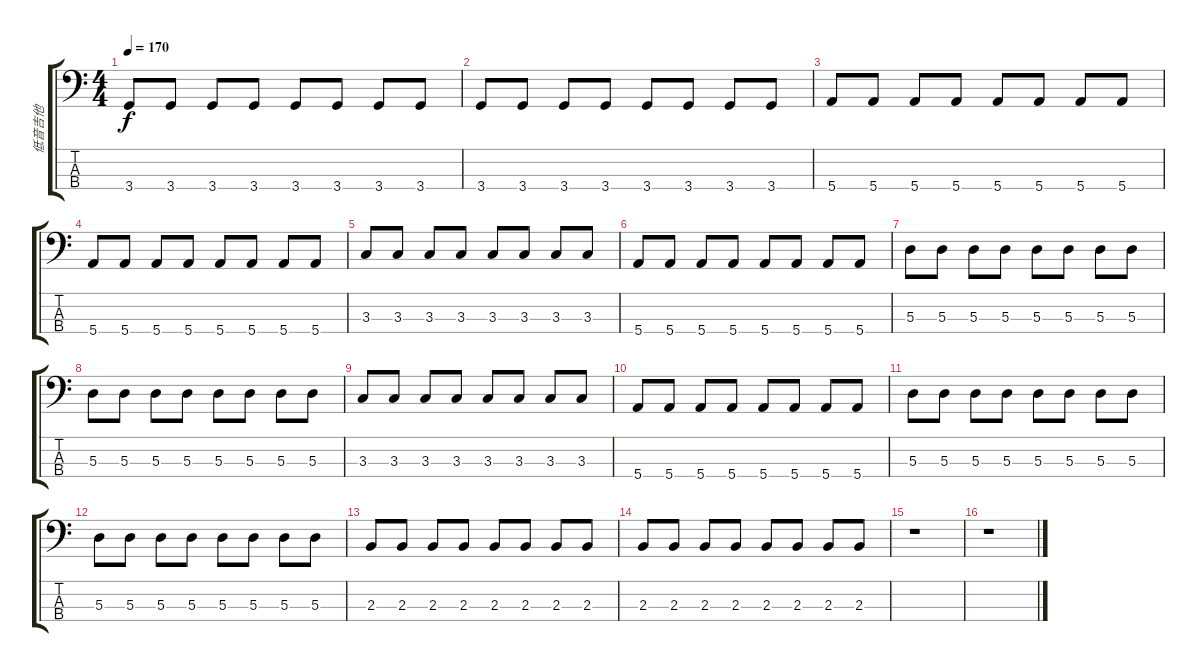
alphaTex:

\track ("低音吉他 " "低音吉他 ") {instrument electricbasspick}
\staff {score tabs}
\tuning (G2 D2 A1 E1) {hide}
\ts (4 4)
\tempo 170
\clef f4
\ks c
3.4.8{dy f} 3.4.8 3.4.8 3.4.8 3.4.8 3.4.8 3.4.8 3.4.8 |
3.4.8 3.4.8 3.4.8 3.4.8 3.4.8 3.4.8 3.4.8 3.4.8 |
5.4.8 5.4.8 5.4.8 5.4.8 5.4.8 5.4.8 5.4.8 5.4.8 |
5.4.8 5.4.8 5.4.8 5.4.8 5.4.8 5.4.8 5.4.8 5.4.8 |
3.3.8 3.3.8 3.3.8 3.3.8 3.3.8 3.3.8 3.3.8 3.3.8 |
5.4.8 5.4.8 5.4.8 5.4.8 5.4.8 5.4.8 5.4.8 5.4.8 |
5.3.8 5.3.8 5.3.8 5.3.8 5.3.8 5.3.8 5.3.8 5.3.8 |
5.3.8 5.3.8 5.3.8 5.3.8 5.3.8 5.3.8 5.3.8 5.3.8 |
3.3.8 3.3.8 3.3.8 3.3.8 3.3.8 3.3.8 3.3.8 3.3.8 |
5.4.8 5.4.8 5.4.8 5.4.8 5.4.8 5.4.8 5.4.8 5.4.8 |
5.3.8 5.3.8 5.3.8 5.3.8 5.3.8 5.3.8 5.3.8 5.3.8 |
5.3.8 5.3.8 5.3.8 5.3.8 5.3.8 5.3.8 5.3.8 5.3.8 |
2.3.8 2.3.8 2.3.8 2.3.8 2.3.8 2.3.8 2.3.8 2.3.8 |
2.3.8 2.3.8 2.3.8 2.3.8 2.3.8 2.3.8 2.3.8 2.3.8 |
r.1 |
r.1
